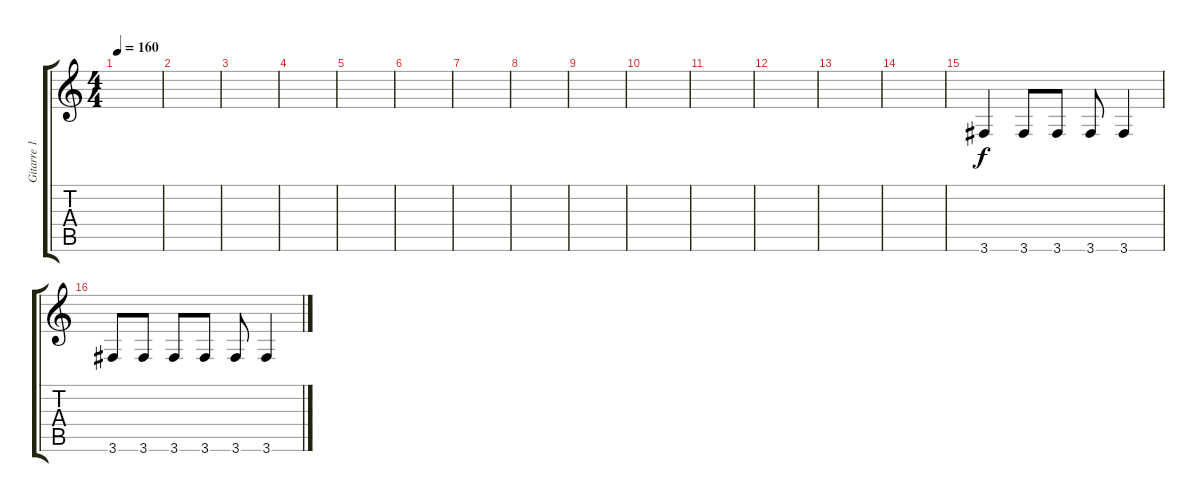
\track ("Gitarre 1" "Gitarre 1") {instrument overdrivenguitar}
\staff {score tabs}
\tuning (Eb4 Bb3 Gb3 Db3 Ab2 Eb2) {hide}
\ts (4 4)
\tempo 160
\clef g2
\ks c
|
|
|
|
|
|
|
|
|
|
|
|
|
|
3.6.4 3.6.8 3.6.8 3.6.8 3.6.4 |
3.6.8 3.6.8 3.6.8 3.6.8 3.6.8 3.6.4
